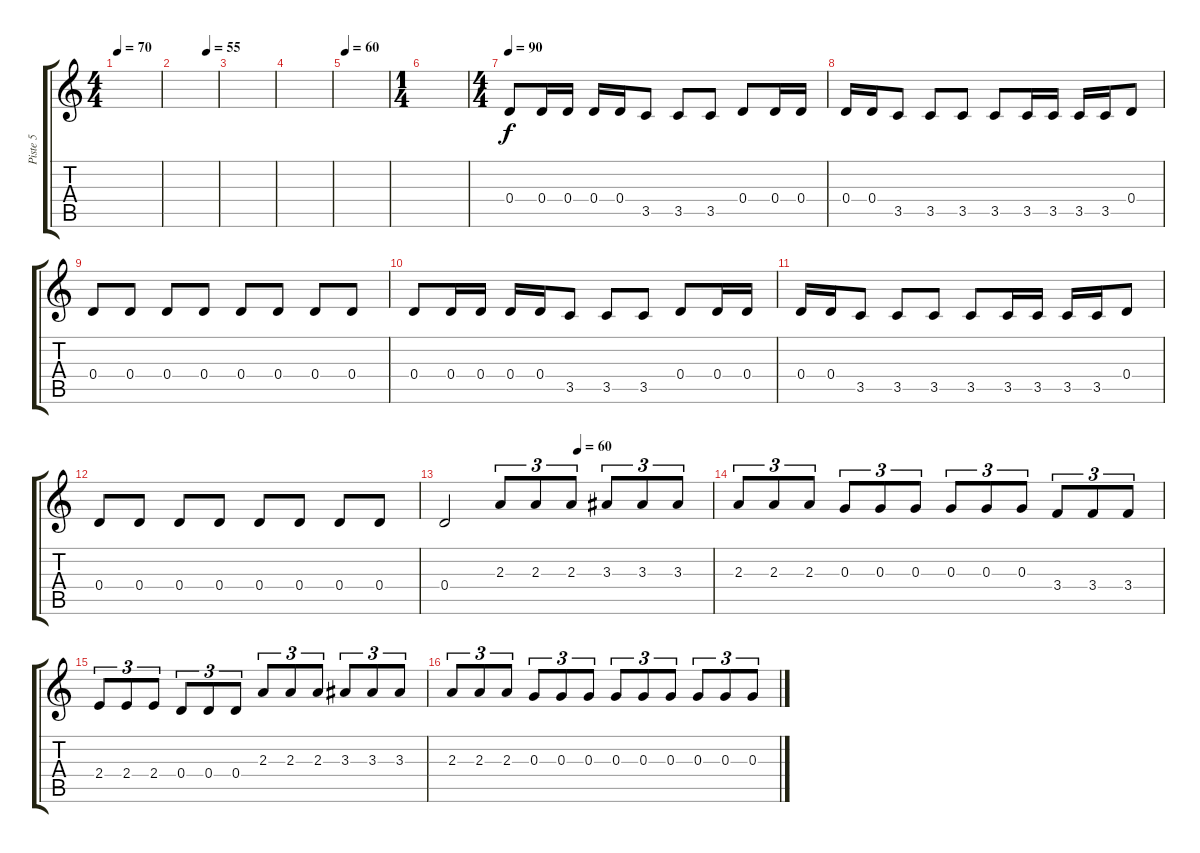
\track ("Piste 5" "Piste 5") {instrument acousticguitarnylon}
\staff {score tabs}
\tuning (E4 B3 G3 D3 A2 E2) {hide}
\ts (4 4)
\tempo 70
\clef g2
\ks c
|
\tempo (55 0.75)
|
|
|
\tempo 60
|
\ts (1 4)
|
\ts (4 4)
\tempo 90
0.4.8 0.4.16 0.4.16 0.4.16 0.4.16 3.5.8 3.5.8 3.5.8 0.4.8 0.4.16 0.4.16 |
0.4.16 0.4.16 3.5.8 3.5.8 3.5.8 3.5.8 3.5.16 3.5.16 3.5.16 3.5.16 0.4.8 |
0.4.8 0.4.8 0.4.8 0.4.8 0.4.8 0.4.8 0.4.8 0.4.8 |
0.4.8 0.4.16 0.4.16 0.4.16 0.4.16 3.5.8 3.5.8 3.5.8 0.4.8 0.4.16 0.4.16 |
0.4.16 0.4.16 3.5.8 3.5.8 3.5.8 3.5.8 3.5.16 3.5.16 3.5.16 3.5.16 0.4.8 |
0.4.8 0.4.8 0.4.8 0.4.8 0.4.8 0.4.8 0.4.8 0.4.8 |
\tempo (60 0.5)
0.4.2 2.3.8{tu (3 2)} 2.3.8{tu (3 2)} 2.3.8{tu (3 2)} 3.3.8{tu (3 2)} 3.3.8{tu (3 2)} 3.3.8{tu (3 2)} |
2.3.8{tu (3 2)} 2.3.8{tu (3 2)} 2.3.8{tu (3 2)} 0.3.8{tu (3 2)} 0.3.8{tu (3 2)} 0.3.8{tu (3 2)} 0.3.8{tu (3 2)} 0.3.8{tu (3 2)} 0.3.8{tu (3 2)} 3.4.8{tu (3 2)} 3.4.8{tu (3 2)} 3.4.8{tu (3 2)} |
2.4.8{tu (3 2)} 2.4.8{tu (3 2)} 2.4.8{tu (3 2)} 0.4.8{tu (3 2)} 0.4.8{tu (3 2)} 0.4.8{tu (3 2)} 2.3.8{tu (3 2)} 2.3.8{tu (3 2)} 2.3.8{tu (3 2)} 3.3.8{tu (3 2)} 3.3.8{tu (3 2)} 3.3.8{tu (3 2)} |
2.3.8{tu (3 2)} 2.3.8{tu (3 2)} 2.3.8{tu (3 2)} 0.3.8{tu (3 2)} 0.3.8{tu (3 2)} 0.3.8{tu (3 2)} 0.3.8{tu (3 2)} 0.3.8{tu (3 2)} 0.3.8{tu (3 2)} 0.3.8{tu (3 2)} 0.3.8{tu (3 2)} 0.3.8{tu (3 2)}
